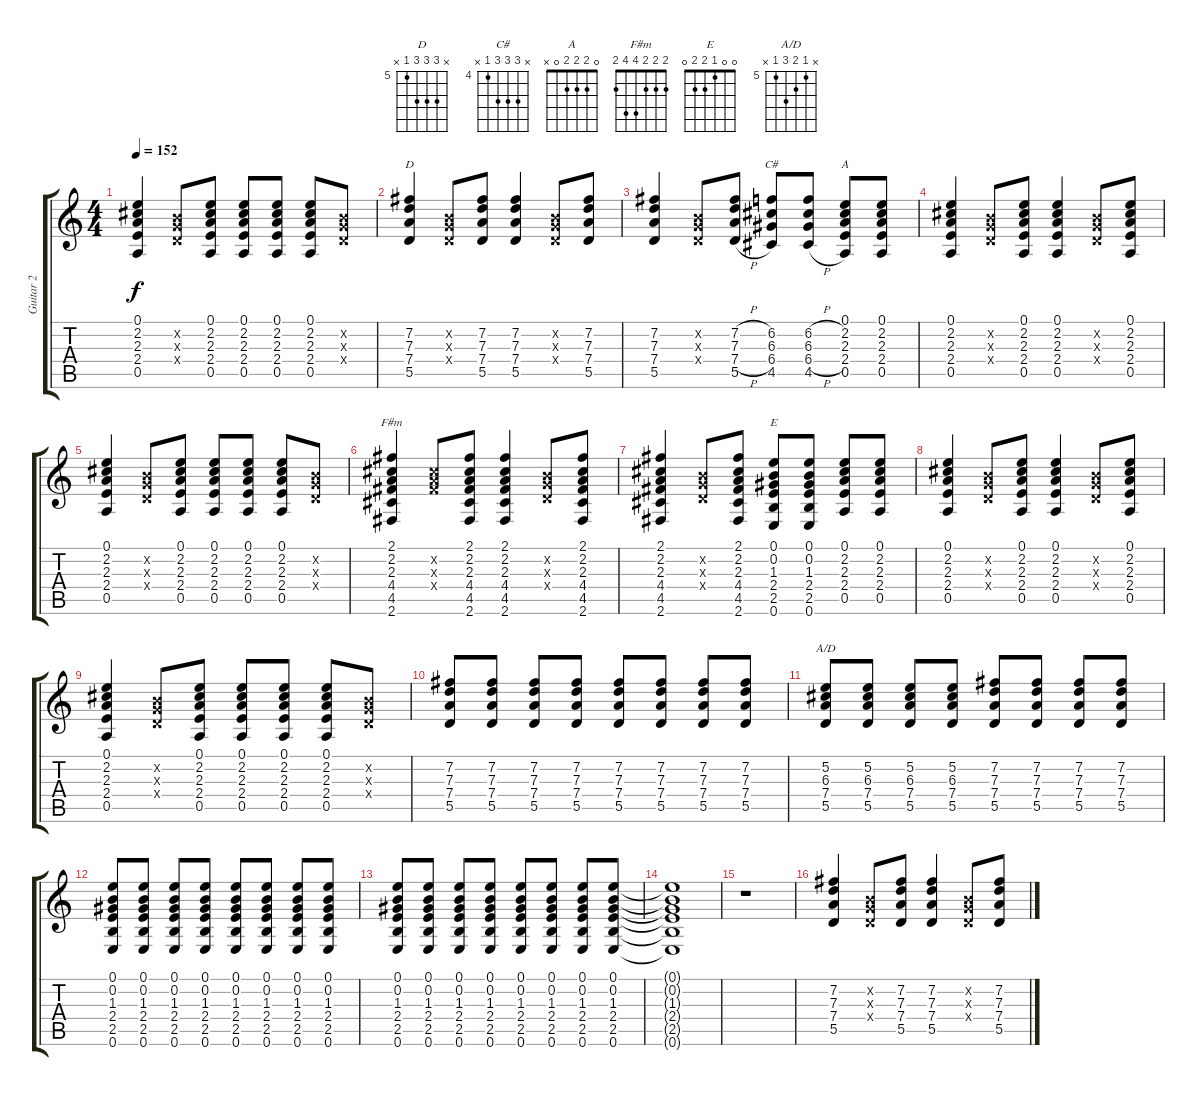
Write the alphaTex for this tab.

\track ("Guitar 2" "Guitar 2") {instrument distortionguitar}
\staff {score tabs}
\tuning (E4 B3 G3 D3 A2 E2) {hide}
\chord ("D" x 7 7 7 5 x) {firstfret 5}
\chord ("C#" x 6 6 6 4 x) {firstfret 4}
\chord ("A" 0 2 2 2 0 x)
\chord ("F#m" 2 2 2 4 4 2)
\chord ("E" 0 0 1 2 2 0)
\chord ("A/D" x 5 6 7 5 x) {firstfret 5}
\ts (4 4)
\tempo 152
\clef g2
\ks c
(0.1 2.2 2.3 2.4 0.5).4{dy f} (0.2{x} 0.3{x} 0.4{x}).8 (0.1 2.2 2.3 2.4 0.5).8 (0.1 2.2 2.3 2.4 0.5).8 (0.1 2.2 2.3 2.4 0.5).8 (0.1 2.2 2.3 2.4 0.5).8 (0.2{x} 0.3{x} 0.4{x}).8 |
(7.2 7.3 7.4 5.5).4{ch "D"} (0.2{x} 0.3{x} 0.4{x}).8 (7.2 7.3 7.4 5.5).8 (7.2 7.3 7.4 5.5).4 (0.2{x} 0.3{x} 0.4{x}).8 (7.2 7.3 7.4 5.5).8 |
(7.2 7.3 7.4 5.5).4 (0.2{x} 0.3{x} 0.4{x}).8 (7.2{h} 7.3{h} 7.4{h} 5.5{h}).8 (6.2 6.3 6.4 4.5).8{ch "C#"} (6.2{h} 6.3{h} 6.4{h} 4.5{h}).8 (0.1 2.2 2.3 2.4 0.5).8{ch "A"} (0.1 2.2 2.3 2.4 0.5).8 |
(0.1 2.2 2.3 2.4 0.5).4 (0.2{x} 0.3{x} 0.4{x}).8 (0.1 2.2 2.3 2.4 0.5).8 (0.1 2.2 2.3 2.4 0.5).4 (0.2{x} 0.3{x} 0.4{x}).8 (0.1 2.2 2.3 2.4 0.5).8 |
(0.1 2.2 2.3 2.4 0.5).4 (0.2{x} 0.3{x} 0.4{x}).8 (0.1 2.2 2.3 2.4 0.5).8 (0.1 2.2 2.3 2.4 0.5).8 (0.1 2.2 2.3 2.4 0.5).8 (0.1 2.2 2.3 2.4 0.5).8 (0.2{x} 0.3{x} 0.4{x}).8 |
(2.1 2.2 2.3 4.4 4.5 2.6).4{ch "F#m"} (2.2{x} 2.3{x} 4.4{x}).8 (2.1 2.2 2.3 4.4 4.5 2.6).8 (2.1 2.2 2.3 4.4 4.5 2.6).4 (0.2{x} 0.3{x} 0.4{x}).8 (2.1 2.2 2.3 4.4 4.5 2.6).8 |
(2.1 2.2 2.3 4.4 4.5 2.6).4 (0.2{x} 0.3{x} 0.4{x}).8 (2.1 2.2 2.3 4.4 4.5 2.6).8 (0.1 0.2 1.3 2.4 2.5 0.6).8{ch "E"} (0.1 0.2 1.3 2.4 2.5 0.6).8 (0.1 2.2 2.3 2.4 0.5).8 (0.1 2.2 2.3 2.4 0.5).8 |
(0.1 2.2 2.3 2.4 0.5).4 (0.2{x} 0.3{x} 0.4{x}).8 (0.1 2.2 2.3 2.4 0.5).8 (0.1 2.2 2.3 2.4 0.5).4 (0.2{x} 0.3{x} 0.4{x}).8 (0.1 2.2 2.3 2.4 0.5).8 |
(0.1 2.2 2.3 2.4 0.5).4 (0.2{x} 0.3{x} 0.4{x}).8 (0.1 2.2 2.3 2.4 0.5).8 (0.1 2.2 2.3 2.4 0.5).8 (0.1 2.2 2.3 2.4 0.5).8 (0.1 2.2 2.3 2.4 0.5).8 (0.2{x} 0.3{x} 0.4{x}).8 |
(7.2 7.3 7.4 5.5).8 (7.2 7.3 7.4 5.5).8 (7.2 7.3 7.4 5.5).8 (7.2 7.3 7.4 5.5).8 (7.2 7.3 7.4 5.5).8 (7.2 7.3 7.4 5.5).8 (7.2 7.3 7.4 5.5).8 (7.2 7.3 7.4 5.5).8 |
(5.2 6.3 7.4 5.5).8{ch "A/D"} (5.2 6.3 7.4 5.5).8 (5.2 6.3 7.4 5.5).8 (5.2 6.3 7.4 5.5).8 (7.2 7.3 7.4 5.5).8 (7.2 7.3 7.4 5.5).8 (7.2 7.3 7.4 5.5).8 (7.2 7.3 7.4 5.5).8 |
(0.1 0.2 1.3 2.4 2.5 0.6).8 (0.1 0.2 1.3 2.4 2.5 0.6).8 (0.1 0.2 1.3 2.4 2.5 0.6).8 (0.1 0.2 1.3 2.4 2.5 0.6).8 (0.1 0.2 1.3 2.4 2.5 0.6).8 (0.1 0.2 1.3 2.4 2.5 0.6).8 (0.1 0.2 1.3 2.4 2.5 0.6).8 (0.1 0.2 1.3 2.4 2.5 0.6).8 |
(0.1 0.2 1.3 2.4 2.5 0.6).8 (0.1 0.2 1.3 2.4 2.5 0.6).8 (0.1 0.2 1.3 2.4 2.5 0.6).8 (0.1 0.2 1.3 2.4 2.5 0.6).8 (0.1 0.2 1.3 2.4 2.5 0.6).8 (0.1 0.2 1.3 2.4 2.5 0.6).8 (0.1 0.2 1.3 2.4 2.5 0.6).8 (0.1 0.2 1.3 2.4 2.5 0.6).8 |
(0.1{t} 0.2{t} 1.3{t} 2.4{t} 2.5{t} 0.6{t}).1{volume 0} |
r.1 |
(7.2 7.3 7.4 5.5).4{volume 12 instrument distortionguitar} (0.2{x} 0.3{x} 0.4{x}).8 (7.2 7.3 7.4 5.5).8 (7.2 7.3 7.4 5.5).4 (0.2{x} 0.3{x} 0.4{x}).8 (7.2 7.3 7.4 5.5).8
